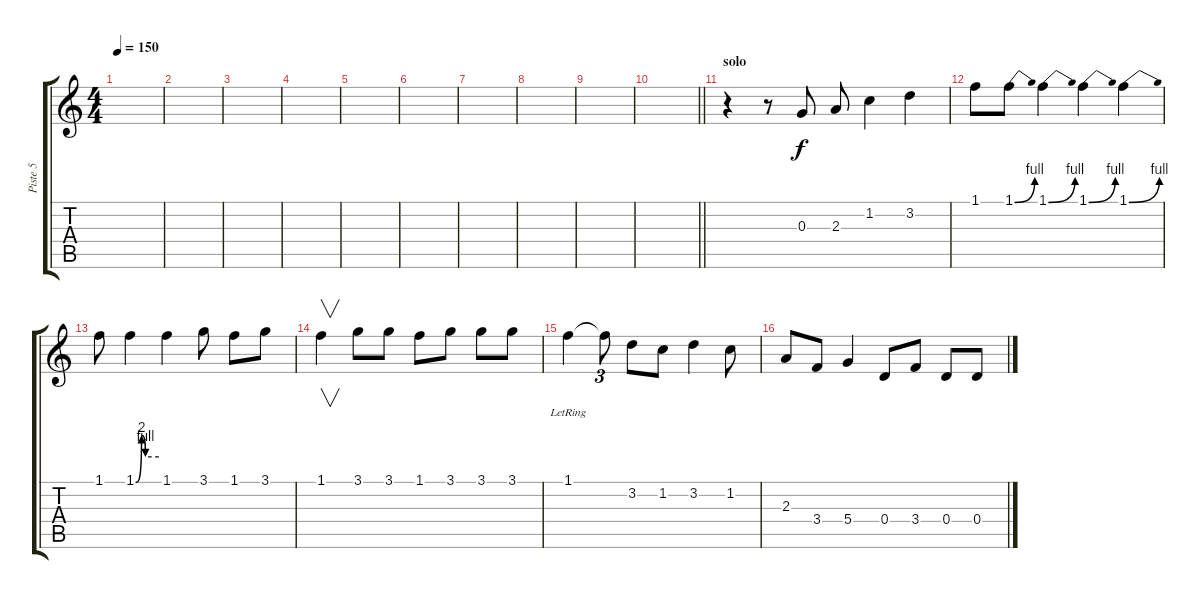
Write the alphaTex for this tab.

\track ("Piste 5" "Piste 5") {instrument electricguitarjazz}
\staff {score tabs}
\tuning (E4 B3 G3 D3 G2 E2) {hide}
\ts (4 4)
\tempo 150
\clef g2
\ks c
|
|
|
|
|
|
|
|
|
\barLineRight lightlight
|
\section ("" "solo")
r.4 r.8 0.3.8 2.3.8 1.2.4 3.2.4 |
1.1.8 1.1{be (bend 0 0 60 4)}.8 1.1{be (bend 0 0 60 4)}.4 1.1{be (bend 0 0 60 4)}.4 1.1{be (bend 0 0 60 4)}.4 |
1.1.8 1.1{be (custom 0 0 15 8 25 4 60 4)}.4 1.1.4 3.1.8 1.1.8 3.1.8 |
1.1.4{v} 3.1.8 3.1.8 1.1.8 3.1.8 3.1.8 3.1.8 |
1.1{lr}.4 1.1{t}.8{tu (3 2)} 3.2.8 1.2.8 3.2.4 1.2.8 |
2.3.8 3.4.8 5.4.4 0.4.8 3.4.8 0.4.8 0.4.8
